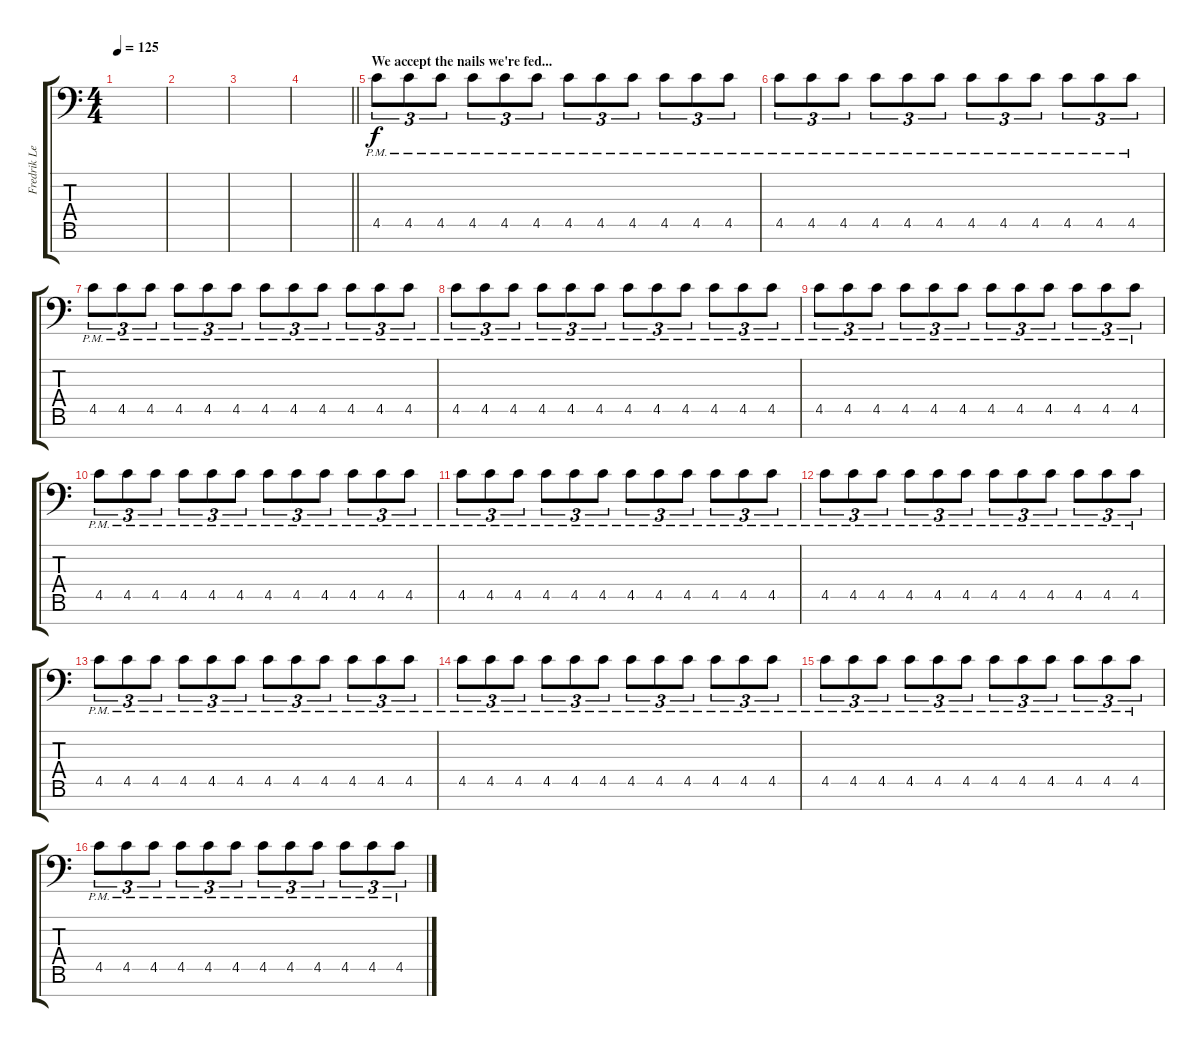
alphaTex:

\track ("Fredrik Lead" "Fredrik Le") {instrument electricguitarmuted}
\staff {score tabs}
\tuning (Eb4 Bb3 Gb3 Db3 Ab2 Eb2 Bb1) {hide}
\ts (4 4)
\tempo 125
\clef f4
\ks c
|
|
|
\barLineRight lightlight
|
\section ("" "We accept the nails we're fed...")
4.5{pm}.8{tu (3 2)} 4.5{pm}.8{tu (3 2)} 4.5{pm}.8{tu (3 2)} 4.5{pm}.8{tu (3 2)} 4.5{pm}.8{tu (3 2)} 4.5{pm}.8{tu (3 2)} 4.5{pm}.8{tu (3 2)} 4.5{pm}.8{tu (3 2)} 4.5{pm}.8{tu (3 2)} 4.5{pm}.8{tu (3 2)} 4.5{pm}.8{tu (3 2)} 4.5{pm}.8{tu (3 2)} |
4.5{pm}.8{tu (3 2)} 4.5{pm}.8{tu (3 2)} 4.5{pm}.8{tu (3 2)} 4.5{pm}.8{tu (3 2)} 4.5{pm}.8{tu (3 2)} 4.5{pm}.8{tu (3 2)} 4.5{pm}.8{tu (3 2)} 4.5{pm}.8{tu (3 2)} 4.5{pm}.8{tu (3 2)} 4.5{pm}.8{tu (3 2)} 4.5{pm}.8{tu (3 2)} 4.5{pm}.8{tu (3 2)} |
4.5{pm}.8{tu (3 2)} 4.5{pm}.8{tu (3 2)} 4.5{pm}.8{tu (3 2)} 4.5{pm}.8{tu (3 2)} 4.5{pm}.8{tu (3 2)} 4.5{pm}.8{tu (3 2)} 4.5{pm}.8{tu (3 2)} 4.5{pm}.8{tu (3 2)} 4.5{pm}.8{tu (3 2)} 4.5{pm}.8{tu (3 2)} 4.5{pm}.8{tu (3 2)} 4.5{pm}.8{tu (3 2)} |
4.5{pm}.8{tu (3 2)} 4.5{pm}.8{tu (3 2)} 4.5{pm}.8{tu (3 2)} 4.5{pm}.8{tu (3 2)} 4.5{pm}.8{tu (3 2)} 4.5{pm}.8{tu (3 2)} 4.5{pm}.8{tu (3 2)} 4.5{pm}.8{tu (3 2)} 4.5{pm}.8{tu (3 2)} 4.5{pm}.8{tu (3 2)} 4.5{pm}.8{tu (3 2)} 4.5{pm}.8{tu (3 2)} |
4.5{pm}.8{tu (3 2)} 4.5{pm}.8{tu (3 2)} 4.5{pm}.8{tu (3 2)} 4.5{pm}.8{tu (3 2)} 4.5{pm}.8{tu (3 2)} 4.5{pm}.8{tu (3 2)} 4.5{pm}.8{tu (3 2)} 4.5{pm}.8{tu (3 2)} 4.5{pm}.8{tu (3 2)} 4.5{pm}.8{tu (3 2)} 4.5{pm}.8{tu (3 2)} 4.5{pm}.8{tu (3 2)} |
4.5{pm}.8{tu (3 2)} 4.5{pm}.8{tu (3 2)} 4.5{pm}.8{tu (3 2)} 4.5{pm}.8{tu (3 2)} 4.5{pm}.8{tu (3 2)} 4.5{pm}.8{tu (3 2)} 4.5{pm}.8{tu (3 2)} 4.5{pm}.8{tu (3 2)} 4.5{pm}.8{tu (3 2)} 4.5{pm}.8{tu (3 2)} 4.5{pm}.8{tu (3 2)} 4.5{pm}.8{tu (3 2)} |
4.5{pm}.8{tu (3 2)} 4.5{pm}.8{tu (3 2)} 4.5{pm}.8{tu (3 2)} 4.5{pm}.8{tu (3 2)} 4.5{pm}.8{tu (3 2)} 4.5{pm}.8{tu (3 2)} 4.5{pm}.8{tu (3 2)} 4.5{pm}.8{tu (3 2)} 4.5{pm}.8{tu (3 2)} 4.5{pm}.8{tu (3 2)} 4.5{pm}.8{tu (3 2)} 4.5{pm}.8{tu (3 2)} |
4.5{pm}.8{tu (3 2)} 4.5{pm}.8{tu (3 2)} 4.5{pm}.8{tu (3 2)} 4.5{pm}.8{tu (3 2)} 4.5{pm}.8{tu (3 2)} 4.5{pm}.8{tu (3 2)} 4.5{pm}.8{tu (3 2)} 4.5{pm}.8{tu (3 2)} 4.5{pm}.8{tu (3 2)} 4.5{pm}.8{tu (3 2)} 4.5{pm}.8{tu (3 2)} 4.5{pm}.8{tu (3 2)} |
4.5{pm}.8{tu (3 2)} 4.5{pm}.8{tu (3 2)} 4.5{pm}.8{tu (3 2)} 4.5{pm}.8{tu (3 2)} 4.5{pm}.8{tu (3 2)} 4.5{pm}.8{tu (3 2)} 4.5{pm}.8{tu (3 2)} 4.5{pm}.8{tu (3 2)} 4.5{pm}.8{tu (3 2)} 4.5{pm}.8{tu (3 2)} 4.5{pm}.8{tu (3 2)} 4.5{pm}.8{tu (3 2)} |
4.5{pm}.8{tu (3 2)} 4.5{pm}.8{tu (3 2)} 4.5{pm}.8{tu (3 2)} 4.5{pm}.8{tu (3 2)} 4.5{pm}.8{tu (3 2)} 4.5{pm}.8{tu (3 2)} 4.5{pm}.8{tu (3 2)} 4.5{pm}.8{tu (3 2)} 4.5{pm}.8{tu (3 2)} 4.5{pm}.8{tu (3 2)} 4.5{pm}.8{tu (3 2)} 4.5{pm}.8{tu (3 2)} |
4.5{pm}.8{tu (3 2)} 4.5{pm}.8{tu (3 2)} 4.5{pm}.8{tu (3 2)} 4.5{pm}.8{tu (3 2)} 4.5{pm}.8{tu (3 2)} 4.5{pm}.8{tu (3 2)} 4.5{pm}.8{tu (3 2)} 4.5{pm}.8{tu (3 2)} 4.5{pm}.8{tu (3 2)} 4.5{pm}.8{tu (3 2)} 4.5{pm}.8{tu (3 2)} 4.5{pm}.8{tu (3 2)} |
4.5{pm}.8{tu (3 2)} 4.5{pm}.8{tu (3 2)} 4.5{pm}.8{tu (3 2)} 4.5{pm}.8{tu (3 2)} 4.5{pm}.8{tu (3 2)} 4.5{pm}.8{tu (3 2)} 4.5{pm}.8{tu (3 2)} 4.5{pm}.8{tu (3 2)} 4.5{pm}.8{tu (3 2)} 4.5{pm}.8{tu (3 2)} 4.5{pm}.8{tu (3 2)} 4.5{pm}.8{tu (3 2)}
